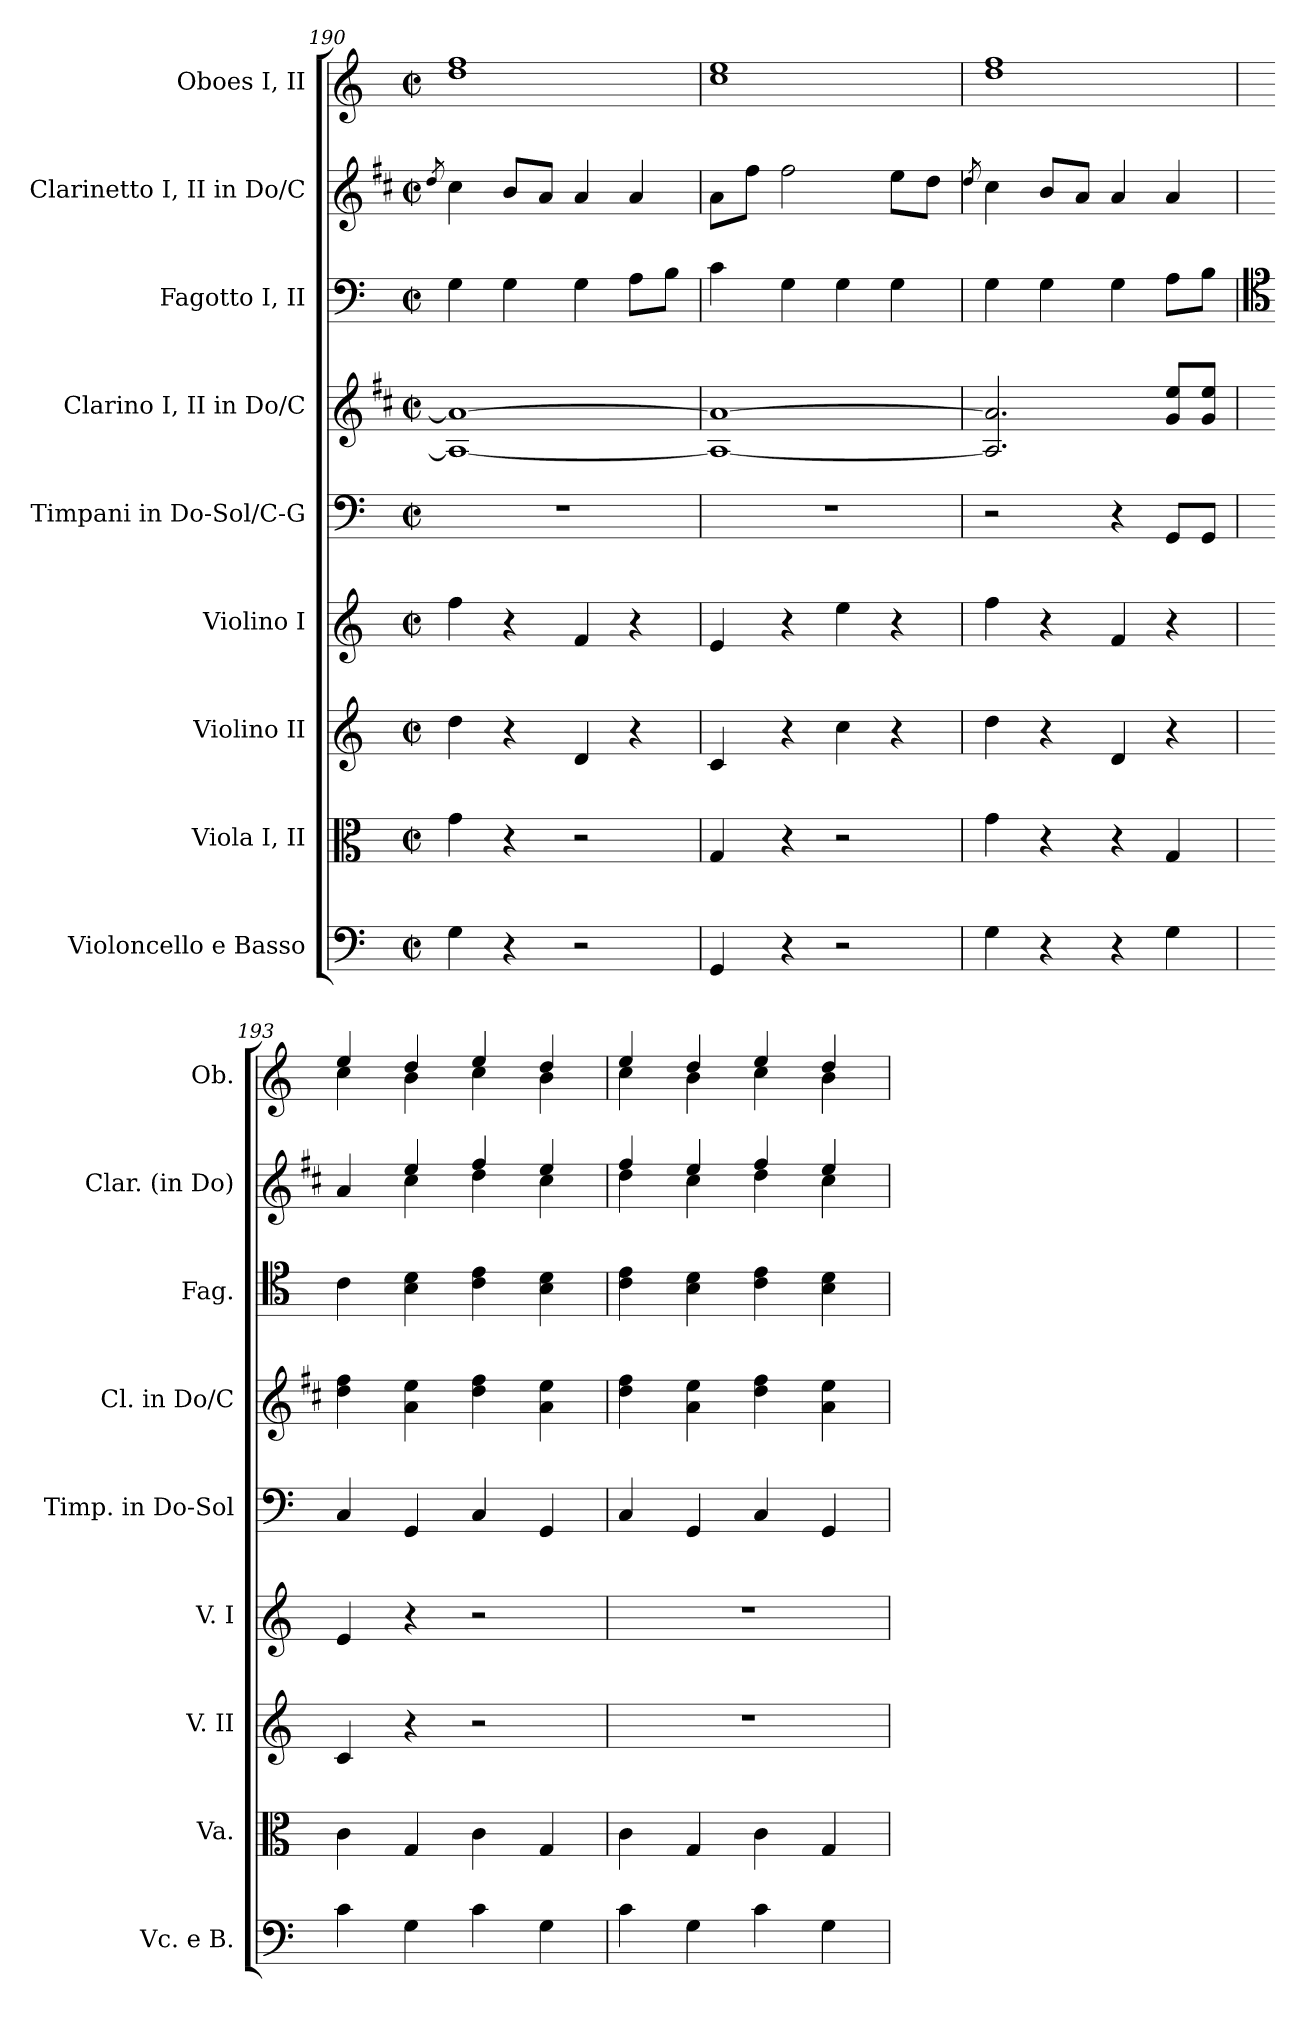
**kern	**kern	**kern	**kern	**kern	**kern	**kern	**kern	**kern
*part9	*part8	*part7	*part6	*part5	*part4	*part3	*part2	*part1
*staff9	*staff8	*staff7	*staff6	*staff5	*staff4	*staff3	*staff2	*staff1
*I"Violoncello e Basso	*I"Viola I, II	*I"Violino II	*I"Violino I	*I"Timpani in Do-Sol/C-G	*I"Clarino I, II in Do/C	*I"Fagotto I, II	*I"Clarinetto I, II in Do/C	*I"Oboes I, II
*I'Vc. e B.	*I'Va.	*I'V. II	*I'V. I	*I'Timp. in Do-Sol	*I'Cl. in Do/C	*I'Fag.	*I'Clar. (in Do)	*I'Ob.
*clefF4	*clefC3	*clefG2	*clefG2	*clefF4	*clefG2	*clefF4	*clefG2	*clefG2
*	*	*	*	*	*ITrd1c2	*	*ITrd1c2	*
*k[]	*k[]	*k[]	*k[]	*k[]	*k[]	*k[]	*k[]	*k[]
*M2/2	*M2/2	*M2/2	*M2/2	*M2/2	*M2/2	*M2/2	*M2/2	*M2/2
*met(c|)	*met(c|)	*met(c|)	*met(c|)	*met(c|)	*met(c|)	*met(c|)	*met(c|)	*met(c|)
=190	=190	=190	=190	=190	=190	=190	=190	=190
.	.	.	.	.	.	.	8qcc/	.
*	*	*	*	*	*	*	*	*^
4Gi\	4gi\	4ddj\	4ffZ\	1r	1Gi_ 1gi_	4Gi\	4bV\	1ffZ	1ddj
4r	4r	4r	4r	.	.	4G\	8a/L	.	.
.	.	.	.	.	.	.	8g/J	.	.
2r	2r	4d/	4f/	.	.	4G\	4g/	.	.
.	.	4r	4r	.	.	8A\L	4g/	.	.
.	.	.	.	.	.	8B\J	.	.	.
=191	=191	=191	=191	=191	=191	=191	=191	=191	=191
4GGj/	4Gj/	4ci/	4eV/	1r	1Gj_ 1gj_	4ci\	8gj\L	1eeV	1cci
.	.	.	.	.	.	.	8ee\J	.	.
4r	4r	4r	4r	.	.	4G\	2ee\	.	.
2r	2r	4cc\	4ee\	.	.	4G\	.	.	.
.	.	4r	4r	.	.	4G\	8dd\L	.	.
.	.	.	.	.	.	.	8cc\J	.	.
!!LO:PB:g=z	!!
=192	=192	=192	=192	=192	=192	=192	=192	=192	=192
.	.	.	.	.	.	.	8qcc/	.	.
4Gi\	4gi\	4ddj\	4ffZ\	2r	2.Gi/] 2.gi/]	4Gi\	4bV\	1ffZ	1ddj
4r	4r	4r	4r	.	.	4G\	8a/L	.	.
.	.	.	.	.	.	.	8g/J	.	.
4r	4r	4d/	4f/	4r	.	4G\	4g/	.	.
4G\	4G/	4r	4r	8GG/L	8f/ 8dd/L	8A\L	4g/	.	.
.	.	.	.	8GG/J	8f/ 8dd/J	8B\J	.	.	.
=193	=193	=193	=193	=193	=193	=193	=193	=193	=193
*	*	*	*	*	*	*clefC4	*	*	*
*	*	*	*	*	*	*	*^	*	*
4ci\	4ci\	4ci/	4eV/	4Ci/	4cci\ 4eeV\	4ci\	4gj/	4ryy	4eeV/	4cci\
4Gi\	4Gi/	4r	4r	4GGi/	4gi\ 4ddj\	4BV\ 4dj\	4ddj/	4bV\	4ddj/	4bV\
4ci\	4ci\	2r	2r	4Ci/	4cci\ 4eeV\	4ci\ 4eV\	4eeV/	4cci\	4eeV/	4cci\
4Gi\	4Gi/	.	.	4GGi/	4gi\ 4ddj\	4BV\ 4dj\	4ddj/	4bV\	4ddj/	4bV\
=194	=194	=194	=194	=194	=194	=194	=194	=194	=194	=194
4ci\	4ci\	1r	1r	4Ci/	4cci\ 4eeV\	4ci\ 4eV\	4eeV/	4cci\	4eeV/	4cci\
4Gi\	4Gi/	.	.	4GGi/	4gi\ 4ddj\	4BV\ 4dj\	4ddj/	4bV\	4ddj/	4bV\
4ci\	4ci\	.	.	4Ci/	4cci\ 4eeV\	4ci\ 4eV\	4eeV/	4cci\	4eeV/	4cci\
4Gi\	4Gi/	.	.	4GGi/	4gi\ 4ddj\	4BV\ 4dj\	4ddj/	4bV\	4ddj/	4bV\
*	*	*	*	*	*	*	*v	*v	*	*
*	*	*	*	*	*	*	*	*v	*v
=	=	=	=	=	=	=	=	=
*-	*-	*-	*-	*-	*-	*-	*-	*-
